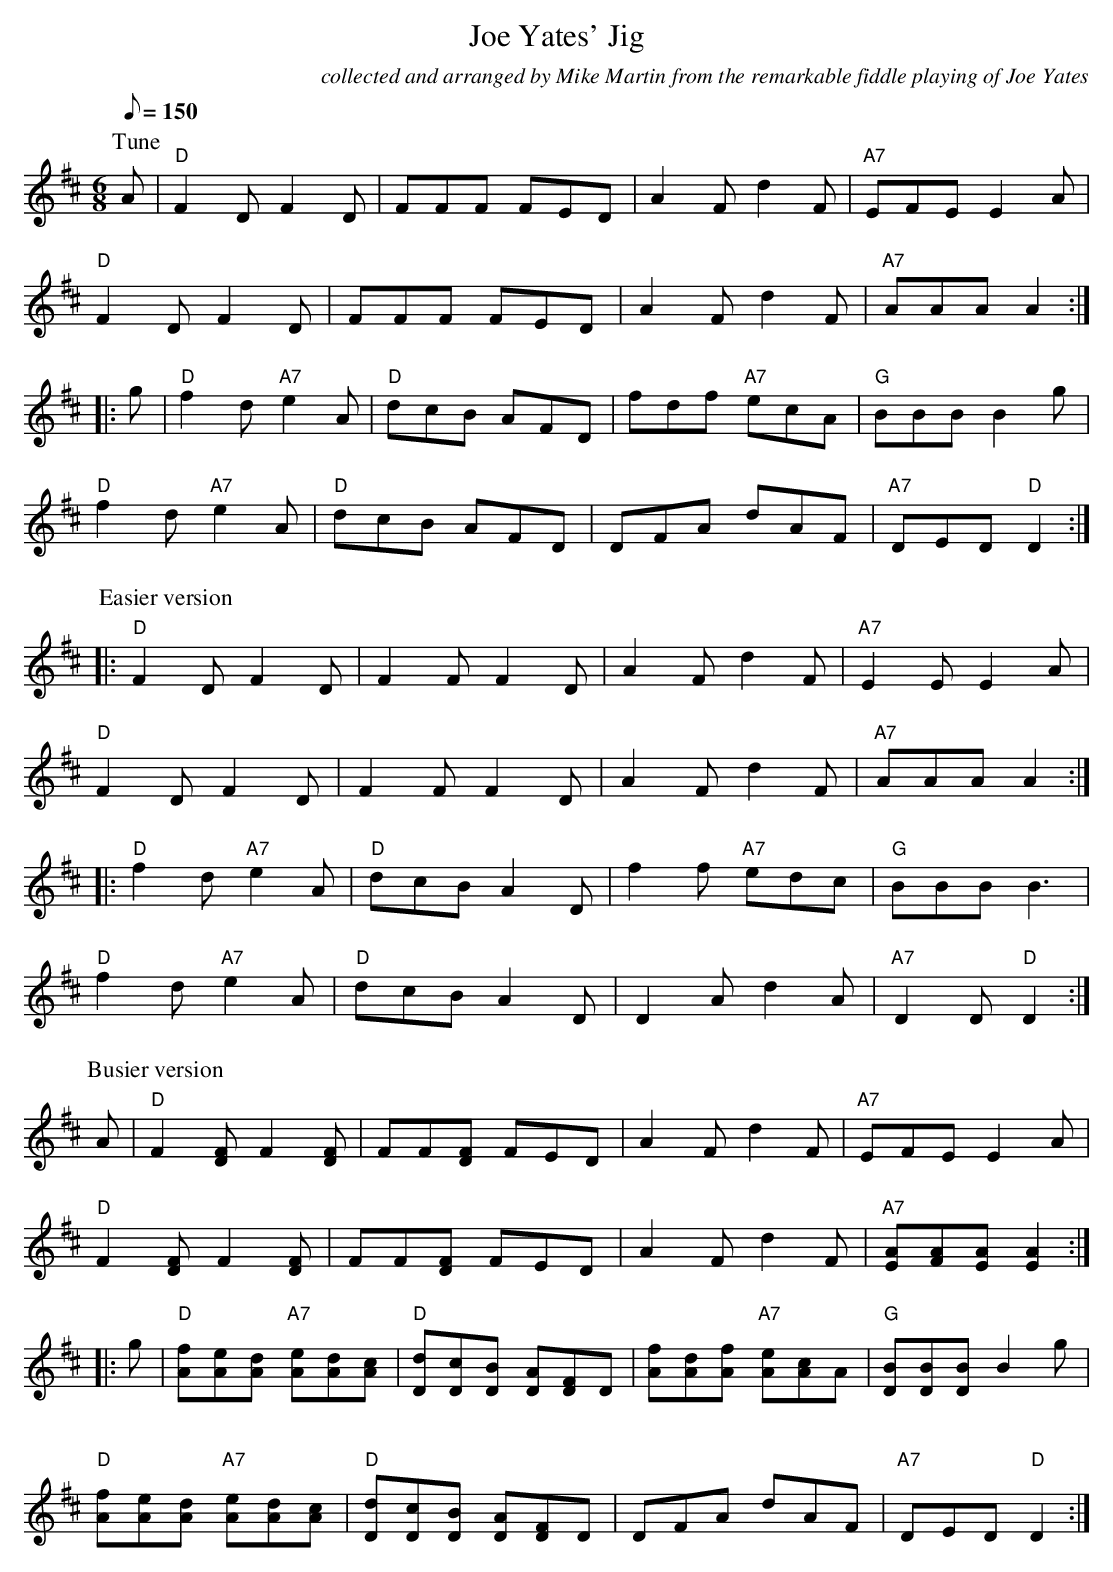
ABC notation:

X:1
T:Joe Yates' Jig
C:collected and arranged by Mike Martin from the remarkable fiddle playing of Joe Yates
M:6/8
L:1/8
Q:150
K:D
P:Tune
A|"D"F2DF2D|FFF FED|A2F d2F|"A7"EFE E2A|
"D"F2DF2D|FFF FED|A2F d2F|"A7"AAAA2:|
|:g|"D"f2d "A7"e2A|"D"dcB AFD|fdf "A7"ecA|"G"BBBB2g|
"D"f2d "A7"e2A|"D"dcB AFD|DFA dAF|"A7"DED "D"D2:|
P:Easier version
|:"D"F2DF2D|F2F F2D|A2F d2F|"A7"E2E E2A|
"D"F2DF2D|F2F F2D|A2F d2F|"A7"AAAA2:|
|:"D"f2d "A7"e2A|"D"dcB A2D|f2f "A7"edc|"G"BBBB3|
"D"f2d "A7"e2A|"D"dcB A2D|D2A d2A|"A7"D2D "D"D2:|
P:Busier version
A|"D"[z2F2][DF][z2F2][DF]|FF[DF] FED|A2F d2F|"A7"EFE E2A|
"D"[z2F2][DF][z2F2][DF]|FF[DF] FED|A2F d2F|"A7"[EA][FA][EA][E2A2]:|
|:g|"D"[Af][Ae][Ad] "A7"[Ae][Ad][Ac]|"D"[Dd][Dc][DB] [DA][DF]D|[Af][Ad][Af] "A7"[Ae][Ac]A|"G"[DB][DB][DB]B2g|
"D"[Af][Ae][Ad] "A7"[Ae][Ad][Ac]|"D"[Dd][Dc][DB] [DA][DF]D|DFA dAF|"A7"DED "D"D2:|
